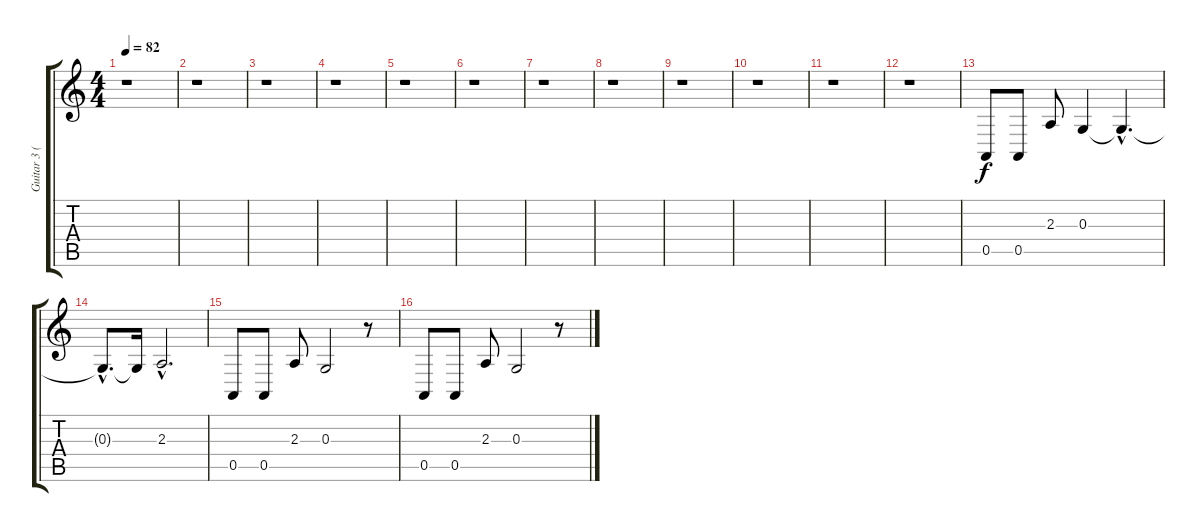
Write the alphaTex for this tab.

\track ("Guitar 3 (echo)" "Guitar 3 (") {instrument fx8scifi}
\staff {score tabs}
\tuning (E4 B3 G3 D3 A2 E2) {hide}
\ts (4 4)
\tempo 82
\clef g2
\ks c
r.1{dy f} |
r.1 |
r.1 |
r.1 |
r.1 |
r.1 |
r.1 |
r.1 |
r.1 |
r.1 |
r.1 |
r.1 |
0.5.8{volume 5} 0.5.8 2.3.8 0.3.4 0.3{hac t}.4{d} |
0.3{hac t}.8{d} 0.3{t}.16 2.3{hac}.2{d} |
0.5.8 0.5.8 2.3.8 0.3.2 r.8 |
0.5.8 0.5.8 2.3.8 0.3.2 r.8
